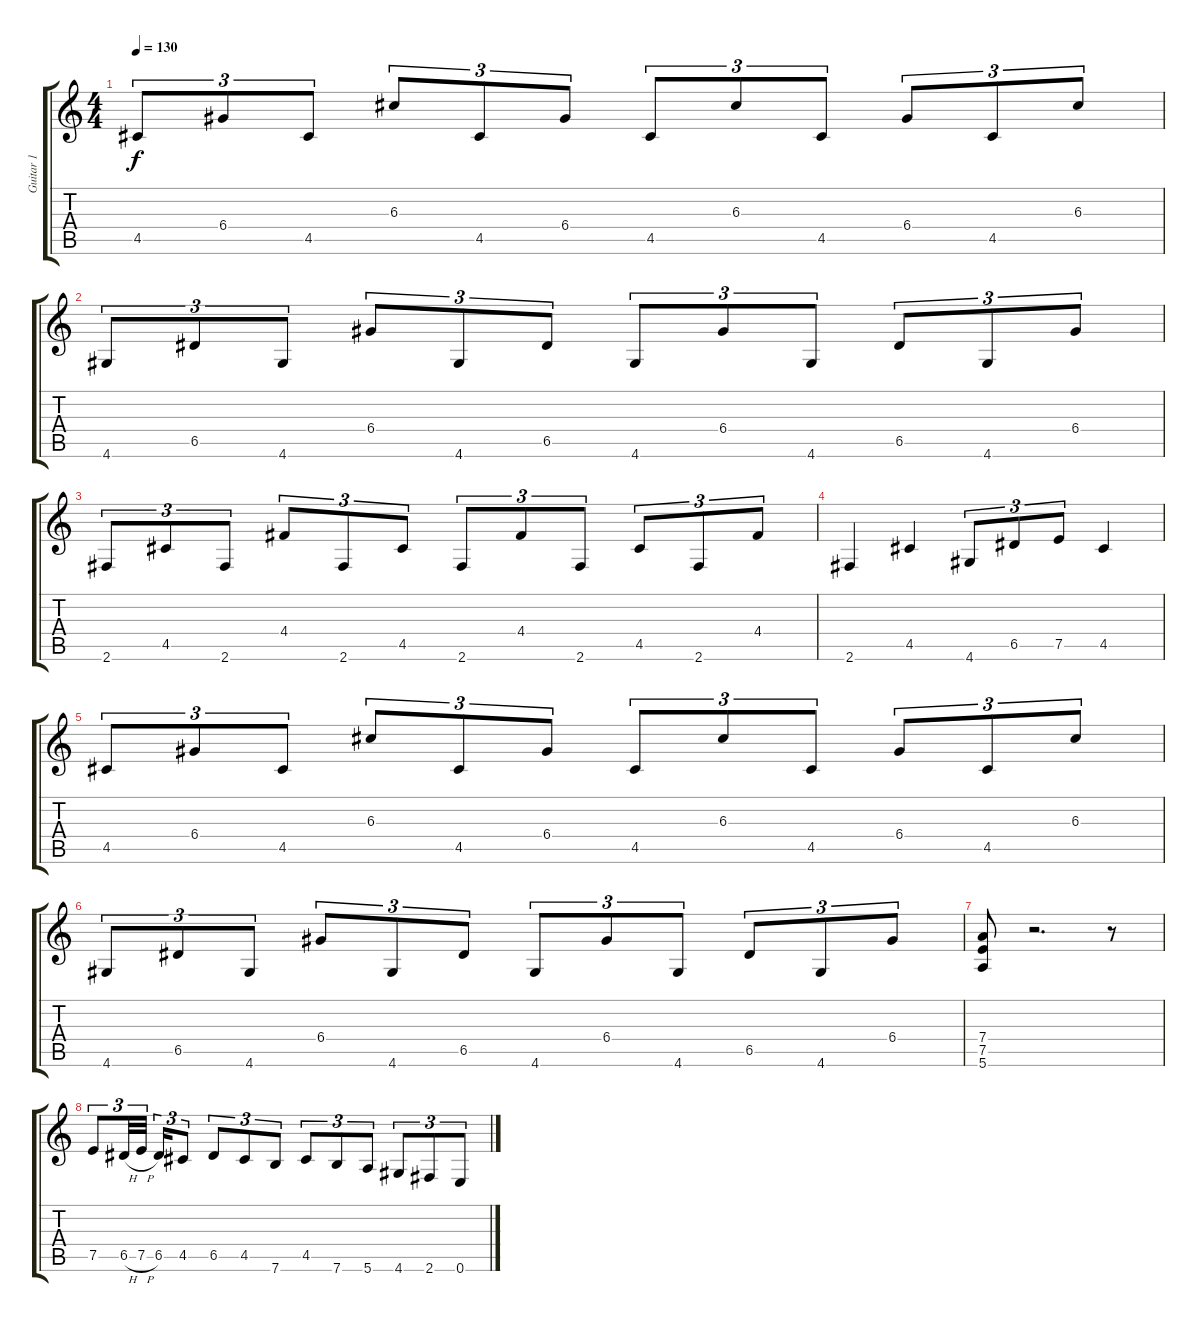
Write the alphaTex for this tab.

\track ("Guitar 1" "Guitar 1") {instrument distortionguitar}
\staff {score tabs}
\tuning (E4 B3 G3 D3 A2 E2) {hide}
\ts (4 4)
\tempo 130
\clef g2
\ks c
4.5.8{tu (3 2) dy f} 6.4.8{tu (3 2)} 4.5.8{tu (3 2)} 6.3.8{tu (3 2)} 4.5.8{tu (3 2)} 6.4.8{tu (3 2)} 4.5.8{tu (3 2)} 6.3.8{tu (3 2)} 4.5.8{tu (3 2)} 6.4.8{tu (3 2)} 4.5.8{tu (3 2)} 6.3.8{tu (3 2)} |
4.6.8{tu (3 2)} 6.5.8{tu (3 2)} 4.6.8{tu (3 2)} 6.4.8{tu (3 2)} 4.6.8{tu (3 2)} 6.5.8{tu (3 2)} 4.6.8{tu (3 2)} 6.4.8{tu (3 2)} 4.6.8{tu (3 2)} 6.5.8{tu (3 2)} 4.6.8{tu (3 2)} 6.4.8{tu (3 2)} |
2.6.8{tu (3 2)} 4.5.8{tu (3 2)} 2.6.8{tu (3 2)} 4.4.8{tu (3 2)} 2.6.8{tu (3 2)} 4.5.8{tu (3 2)} 2.6.8{tu (3 2)} 4.4.8{tu (3 2)} 2.6.8{tu (3 2)} 4.5.8{tu (3 2)} 2.6.8{tu (3 2)} 4.4.8{tu (3 2)} |
2.6.4 4.5.4 4.6.8{tu (3 2)} 6.5.8{tu (3 2)} 7.5.8{tu (3 2)} 4.5.4 |
4.5.8{tu (3 2)} 6.4.8{tu (3 2)} 4.5.8{tu (3 2)} 6.3.8{tu (3 2)} 4.5.8{tu (3 2)} 6.4.8{tu (3 2)} 4.5.8{tu (3 2)} 6.3.8{tu (3 2)} 4.5.8{tu (3 2)} 6.4.8{tu (3 2)} 4.5.8{tu (3 2)} 6.3.8{tu (3 2)} |
4.6.8{tu (3 2)} 6.5.8{tu (3 2)} 4.6.8{tu (3 2)} 6.4.8{tu (3 2)} 4.6.8{tu (3 2)} 6.5.8{tu (3 2)} 4.6.8{tu (3 2)} 6.4.8{tu (3 2)} 4.6.8{tu (3 2)} 6.5.8{tu (3 2)} 4.6.8{tu (3 2)} 6.4.8{tu (3 2)} |
(7.4 7.5 5.6).8 r.2{d} r.8 |
7.5.8{tu (3 2)} 6.5{h}.32{tu (3 2)} 7.5{h}.32{tu (3 2) beam splitsecondary} 6.5.16{tu (3 2)} 4.5.8{tu (3 2)} 6.5.8{tu (3 2)} 4.5.8{tu (3 2)} 7.6.8{tu (3 2)} 4.5.8{tu (3 2)} 7.6.8{tu (3 2)} 5.6.8{tu (3 2)} 4.6.8{tu (3 2)} 2.6.8{tu (3 2)} 0.6.8{tu (3 2)}
